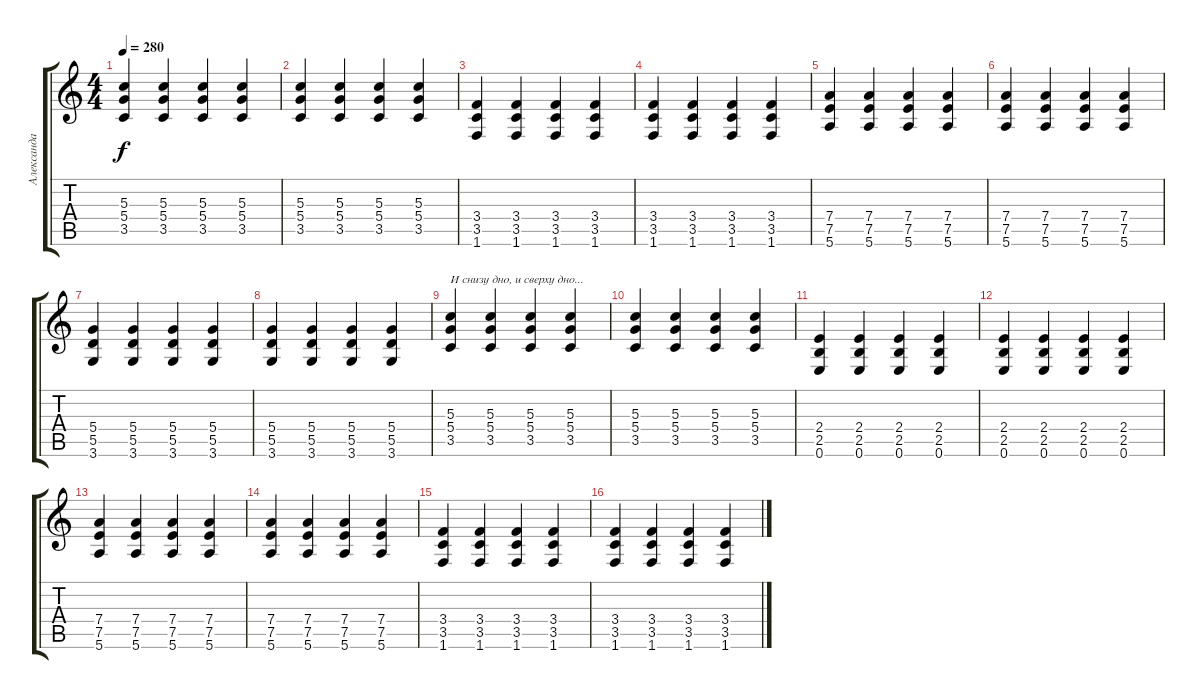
\track ("Александа \"Ренегат\" Леонтьев" "Александа ") {instrument overdrivenguitar}
\staff {score tabs}
\tuning (E4 B3 G3 D3 A2 E2) {hide}
\ts (4 4)
\tempo 280
\clef g2
\ks c
(5.3 5.4 3.5).4{dy f} (5.3 5.4 3.5).4 (5.3 5.4 3.5).4 (5.3 5.4 3.5).4 |
(5.3 5.4 3.5).4 (5.3 5.4 3.5).4 (5.3 5.4 3.5).4 (5.3 5.4 3.5).4 |
(3.4 3.5 1.6).4 (3.4 3.5 1.6).4 (3.4 3.5 1.6).4 (3.4 3.5 1.6).4 |
(3.4 3.5 1.6).4 (3.4 3.5 1.6).4 (3.4 3.5 1.6).4 (3.4 3.5 1.6).4 |
(7.4 7.5 5.6).4 (7.4 7.5 5.6).4 (7.4 7.5 5.6).4 (7.4 7.5 5.6).4 |
(7.4 7.5 5.6).4 (7.4 7.5 5.6).4 (7.4 7.5 5.6).4 (7.4 7.5 5.6).4 |
(5.4 5.5 3.6).4 (5.4 5.5 3.6).4 (5.4 5.5 3.6).4 (5.4 5.5 3.6).4 |
(5.4 5.5 3.6).4 (5.4 5.5 3.6).4 (5.4 5.5 3.6).4 (5.4 5.5 3.6).4 |
(5.3 5.4 3.5).4{txt "И снизу дно, и сверху дно..."} (5.3 5.4 3.5).4 (5.3 5.4 3.5).4 (5.3 5.4 3.5).4 |
(5.3 5.4 3.5).4 (5.3 5.4 3.5).4 (5.3 5.4 3.5).4 (5.3 5.4 3.5).4 |
(2.4 2.5 0.6).4 (2.4 2.5 0.6).4 (2.4 2.5 0.6).4 (2.4 2.5 0.6).4 |
(2.4 2.5 0.6).4 (2.4 2.5 0.6).4 (2.4 2.5 0.6).4 (2.4 2.5 0.6).4 |
(7.4 7.5 5.6).4 (7.4 7.5 5.6).4 (7.4 7.5 5.6).4 (7.4 7.5 5.6).4 |
(7.4 7.5 5.6).4 (7.4 7.5 5.6).4 (7.4 7.5 5.6).4 (7.4 7.5 5.6).4 |
(3.4 3.5 1.6).4 (3.4 3.5 1.6).4 (3.4 3.5 1.6).4 (3.4 3.5 1.6).4 |
(3.4 3.5 1.6).4 (3.4 3.5 1.6).4 (3.4 3.5 1.6).4 (3.4 3.5 1.6).4
